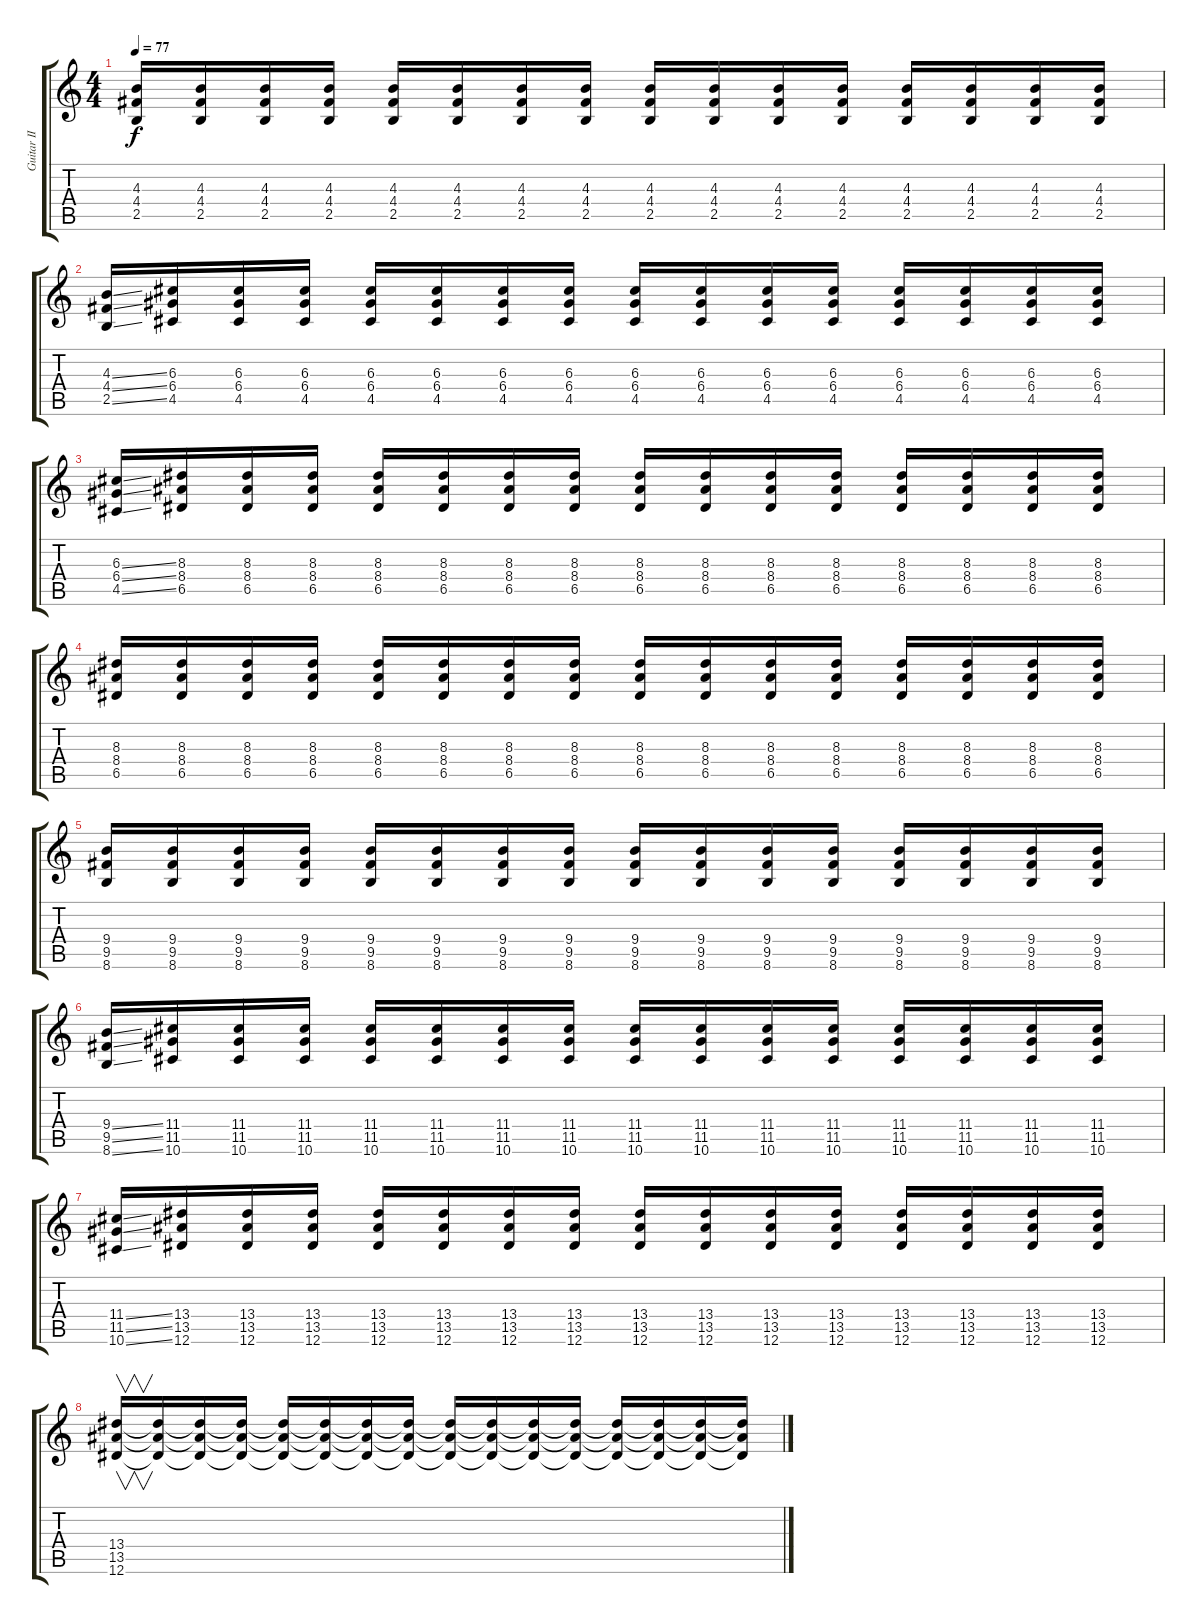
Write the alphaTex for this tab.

\track ("Guitar II" "Guitar II") {instrument overdrivenguitar}
\staff {score tabs}
\tuning (E4 B3 G3 D3 A2 Eb2) {hide}
\ts (4 4)
\tempo 77
\clef g2
\ks c
(4.3 4.4 2.5).16{dy f} (4.3 4.4 2.5).16 (4.3 4.4 2.5).16 (4.3 4.4 2.5).16 (4.3 4.4 2.5).16 (4.3 4.4 2.5).16 (4.3 4.4 2.5).16 (4.3 4.4 2.5).16 (4.3 4.4 2.5).16 (4.3 4.4 2.5).16 (4.3 4.4 2.5).16 (4.3 4.4 2.5).16 (4.3 4.4 2.5).16 (4.3 4.4 2.5).16 (4.3 4.4 2.5).16 (4.3 4.4 2.5).16 |
(4.3{ss} 4.4{ss} 2.5{ss}).16 (6.3 6.4 4.5).16 (6.3 6.4 4.5).16 (6.3 6.4 4.5).16 (6.3 6.4 4.5).16 (6.3 6.4 4.5).16 (6.3 6.4 4.5).16 (6.3 6.4 4.5).16 (6.3 6.4 4.5).16 (6.3 6.4 4.5).16 (6.3 6.4 4.5).16 (6.3 6.4 4.5).16 (6.3 6.4 4.5).16 (6.3 6.4 4.5).16 (6.3 6.4 4.5).16 (6.3 6.4 4.5).16 |
(6.3{ss} 6.4{ss} 4.5{ss}).16 (8.3 8.4 6.5).16 (8.3 8.4 6.5).16 (8.3 8.4 6.5).16 (8.3 8.4 6.5).16 (8.3 8.4 6.5).16 (8.3 8.4 6.5).16 (8.3 8.4 6.5).16 (8.3 8.4 6.5).16 (8.3 8.4 6.5).16 (8.3 8.4 6.5).16 (8.3 8.4 6.5).16 (8.3 8.4 6.5).16 (8.3 8.4 6.5).16 (8.3 8.4 6.5).16 (8.3 8.4 6.5).16 |
(8.3 8.4 6.5).16 (8.3 8.4 6.5).16 (8.3 8.4 6.5).16 (8.3 8.4 6.5).16 (8.3 8.4 6.5).16 (8.3 8.4 6.5).16 (8.3 8.4 6.5).16 (8.3 8.4 6.5).16 (8.3 8.4 6.5).16 (8.3 8.4 6.5).16 (8.3 8.4 6.5).16 (8.3 8.4 6.5).16 (8.3 8.4 6.5).16 (8.3 8.4 6.5).16 (8.3 8.4 6.5).16 (8.3 8.4 6.5).16 |
(9.4 9.5 8.6).16 (9.4 9.5 8.6).16 (9.4 9.5 8.6).16 (9.4 9.5 8.6).16 (9.4 9.5 8.6).16 (9.4 9.5 8.6).16 (9.4 9.5 8.6).16 (9.4 9.5 8.6).16 (9.4 9.5 8.6).16 (9.4 9.5 8.6).16 (9.4 9.5 8.6).16 (9.4 9.5 8.6).16 (9.4 9.5 8.6).16 (9.4 9.5 8.6).16 (9.4 9.5 8.6).16 (9.4 9.5 8.6).16 |
(9.4{ss} 9.5{ss} 8.6{ss}).16 (11.4 11.5 10.6).16 (11.4 11.5 10.6).16 (11.4 11.5 10.6).16 (11.4 11.5 10.6).16 (11.4 11.5 10.6).16 (11.4 11.5 10.6).16 (11.4 11.5 10.6).16 (11.4 11.5 10.6).16 (11.4 11.5 10.6).16 (11.4 11.5 10.6).16 (11.4 11.5 10.6).16 (11.4 11.5 10.6).16 (11.4 11.5 10.6).16 (11.4 11.5 10.6).16 (11.4 11.5 10.6).16 |
(11.4{ss} 11.5{ss} 10.6{ss}).16 (13.4 13.5 12.6).16{volume 11} (13.4 13.5 12.6).16 (13.4 13.5 12.6).16 (13.4 13.5 12.6).16 (13.4 13.5 12.6).16 (13.4 13.5 12.6).16 (13.4 13.5 12.6).16 (13.4 13.5 12.6).16 (13.4 13.5 12.6).16 (13.4 13.5 12.6).16 (13.4 13.5 12.6).16 (13.4 13.5 12.6).16 (13.4 13.5 12.6).16 (13.4 13.5 12.6).16 (13.4 13.5 12.6).16 |
(13.4 13.5 12.6).16{v volume 12} (13.4{t} 13.5{t} 12.6{t}).16{volume 12} (13.4{t} 13.5{t} 12.6{t}).16{volume 11} (13.4{t} 13.5{t} 12.6{t}).16{volume 11} (13.4{t} 13.5{t} 12.6{t}).16{volume 10} (13.4{t} 13.5{t} 12.6{t}).16{volume 10} (13.4{t} 13.5{t} 12.6{t}).16{volume 9} (13.4{t} 13.5{t} 12.6{t}).16{volume 9} (13.4{t} 13.5{t} 12.6{t}).16{volume 8} (13.4{t} 13.5{t} 12.6{t}).16{volume 8} (13.4{t} 13.5{t} 12.6{t}).16{volume 7} (13.4{t} 13.5{t} 12.6{t}).16{volume 7} (13.4{t} 13.5{t} 12.6{t}).16{volume 6} (13.4{t} 13.5{t} 12.6{t}).16{volume 6} (13.4{t} 13.5{t} 12.6{t}).16{volume 5} (13.4{t} 13.5{t} 12.6{t}).16{volume 4}
